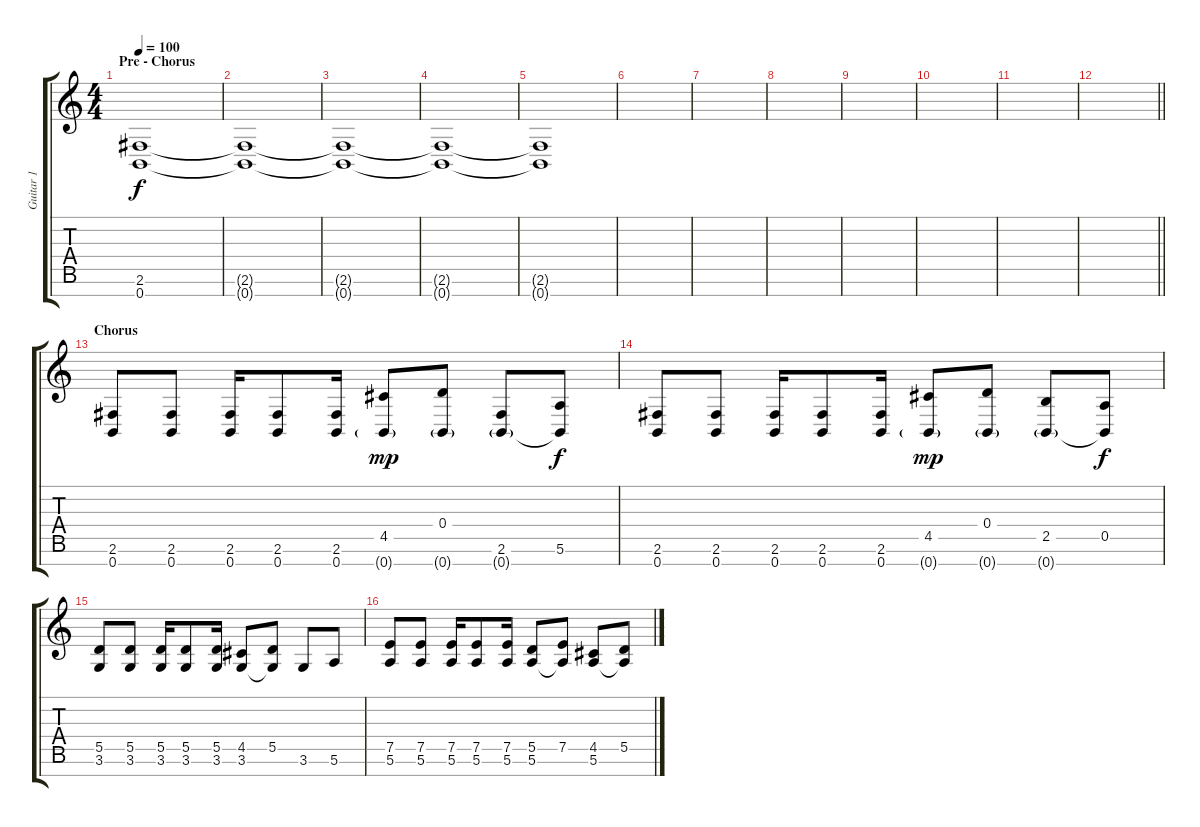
\track ("Guitar 1" "Guitar 1") {instrument distortionguitar}
\staff {score tabs}
\tuning (E4 B3 G3 D3 A2 E2 B1) {hide}
\ts (4 4)
\section ("" "Pre - Chorus")
\tempo 100
\clef g2
\ks c
(2.6 0.7).1{dy f volume 1} |
(2.6{t} 0.7{t}).1 |
(2.6{t} 0.7{t}).1 |
(2.6{t} 0.7{t}).1 |
(2.6{t} 0.7{t}).1 |
|
|
|
|
|
|
\barLineRight lightlight
|
\section ("" "Chorus")
(2.6 0.7).8{volume 13} (2.6 0.7).8 (2.6 0.7).16 (2.6 0.7).8 (2.6 0.7).16 (4.5 0.7{g}).8{dy mp} (0.4 0.7{g}).8 (2.6 0.7{g}).8 (5.6 0.7{t}).8{dy f} |
(2.6 0.7).8 (2.6 0.7).8 (2.6 0.7).16 (2.6 0.7).8 (2.6 0.7).16 (4.5 0.7{g}).8{dy mp} (0.4 0.7{g}).8 (2.5 0.7{g}).8 (0.5 0.7{t}).8{dy f} |
(5.5 3.6).8 (5.5 3.6).8 (5.5 3.6).16 (5.5 3.6).8 (5.5 3.6).16 (4.5 3.6).8 (5.5 3.6{t}).8 3.6.8 5.6.8 |
(7.5 5.6).8 (7.5 5.6).8 (7.5 5.6).16 (7.5 5.6).8 (7.5 5.6).16 (5.5 5.6).8 (7.5 5.6{t}).8 (4.5 5.6).8 (5.5 5.6{t}).8
